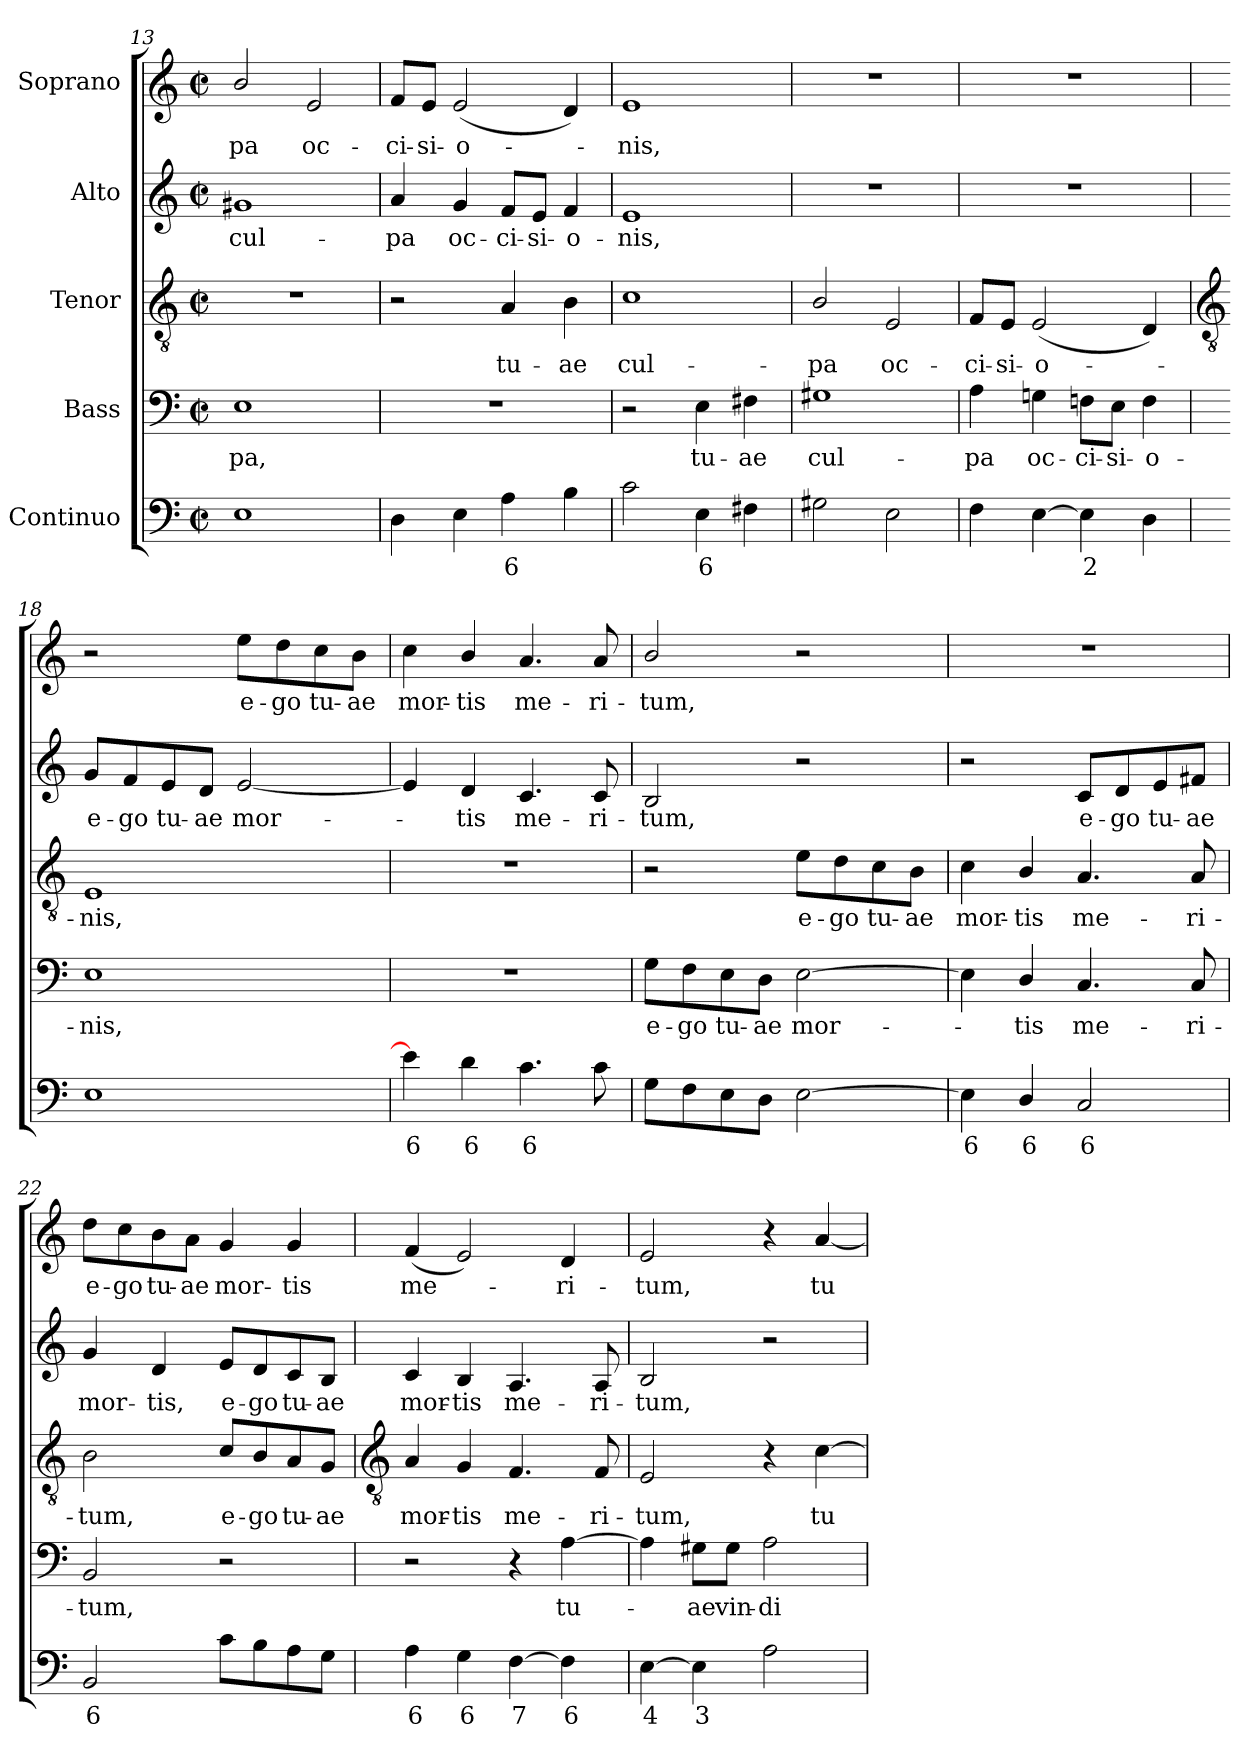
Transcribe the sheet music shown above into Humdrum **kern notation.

**kern	**text	**kern	**text	**kern	**text	**kern	**text	**kern	**text
*part5	*part5	*part4	*part4	*part3	*part3	*part2	*part2	*part1	*part1
*staff5	*staff5	*staff4	*staff4	*staff3	*staff3	*staff2	*staff2	*staff1	*staff1
*I"Continuo	*	*I"Bass	*	*I"Tenor	*	*I"Alto	*	*I"Soprano	*
*clefF4	*	*clefF4	*	*clefGv2	*	*clefG2	*	*clefG2	*
*k[]	*	*k[]	*	*k[]	*	*k[]	*	*k[]	*
*C:	*	*C:	*	*C:	*	*C:	*	*C:	*
*M2/2	*	*M2/2	*	*M2/2	*	*M2/2	*	*M2/2	*
*met(c|)	*	*met(c|)	*	*met(c|)	*	*met(c|)	*	*met(c|)	*
=13	=13	=13	=13	=13	=13	=13	=13	=13	=13
!	!	!	!LO:LY:b	!	!	!	!LO:LY:b	!	!LO:LY:b
1E	.	1E	-pa,	1r	.	1g#X	cul-	2b/	-pa
!	!	!	!	!	!	!	!	!	!LO:LY:b
.	.	.	.	.	.	.	.	2e	oc-
=14	=14	=14	=14	=14	=14	=14	=14	=14	=14
!	!	!	!	!	!	!	!LO:LY:b	!	!LO:LY:b
4D	.	1r	.	2r	.	4a	-pa	8f/L	-ci-
!	!	!	!	!	!	!	!	!	!LO:LY:b
.	.	.	.	.	.	.	.	8e/J	-si-
!	!	!	!	!	!	!	!LO:LY:b	!	!LO:LY:b
4E	.	.	.	.	.	4g	oc-	(<2e	-o-
!	!LO:LY:b	!	!	!	!LO:LY:b	!	!LO:LY:b	!	!
4A	6	.	.	4A	tu-	8f/L	-ci-	.	.
!	!	!	!	!	!	!	!LO:LY:b	!	!
.	.	.	.	.	.	8e/J	-si-	.	.
!	!	!	!	!	!LO:LY:b	!	!LO:LY:b	!	!
4B	.	.	.	4B	-ae	4f	-o-	4d)	.
=15	=15	=15	=15	=15	=15	=15	=15	=15	=15
!	!	!	!	!	!LO:LY:b	!	!LO:LY:b	!	!LO:LY:b
2c	.	2r	.	1c	cul-	1e	-nis,	1e	nis,
!	!LO:LY:b	!	!LO:LY:b	!	!	!	!	!	!
4E	6	4E	tu-	.	.	.	.	.	.
!	!	!	!LO:LY:b	!	!	!	!	!	!
4F#X	.	4F#X	-ae	.	.	.	.	.	.
=16	=16	=16	=16	=16	=16	=16	=16	=16	=16
!	!	!	!LO:LY:b	!	!LO:LY:b	!	!	!	!
2G#X	.	1G#X	cul-	2B/	-pa	1r	.	1r	.
!	!	!	!	!	!LO:LY:b	!	!	!	!
2E	.	.	.	2E	oc-	.	.	.	.
=17	=17	=17	=17	=17	=17	=17	=17	=17	=17
!	!	!	!LO:LY:b	!	!LO:LY:b	!	!	!	!
4F	.	4A	-pa	8F/L	-ci-	1r	.	1r	.
!	!	!	!	!	!LO:LY:b	!	!	!	!
.	.	.	.	8E/J	-si-	.	.	.	.
!	!	!	!LO:LY:b	!	!LO:LY:b	!	!	!	!
[4E	.	4Gn	oc-	(<2E	-o-	.	.	.	.
!	!LO:LY:b	!	!LO:LY:b	!	!	!	!	!	!
4E]	2	8Fn\L	-ci-	.	.	.	.	.	.
!	!	!	!LO:LY:b	!	!	!	!	!	!
.	.	8E\J	-si-	.	.	.	.	.	.
!	!	!	!LO:LY:b	!	!	!	!	!	!
4D	.	4F	-o-	4D)	.	.	.	.	.
!!LO:LB:g=z
=18	=18	=18	=18	=18	=18	=18	=18	=18	=18
*	*	*	*	*clefGv2	*	*	*	*	*
!	!	!	!LO:LY:b	!	!LO:LY:b	!	!LO:LY:b	!	!
1E	.	1E	-nis,	1E	nis,	8g/L	e-	2r	.
!	!	!	!	!	!	!	!LO:LY:b	!	!
.	.	.	.	.	.	8f/	-go	.	.
!	!	!	!	!	!	!	!LO:LY:b	!	!
.	.	.	.	.	.	8e/	tu-	.	.
!	!	!	!	!	!	!	!LO:LY:b	!	!
.	.	.	.	.	.	8d/J	-ae	.	.
!	!	!	!	!	!	!	!LO:LY:b	!	!LO:LY:b
.	.	.	.	.	.	[2e	mor-	8ee\L	e-
!	!	!	!	!	!	!	!	!	!LO:LY:b
.	.	.	.	.	.	.	.	8dd\	-go
!	!	!	!	!	!	!	!	!	!LO:LY:b
.	.	.	.	.	.	.	.	8cc\	tu-
!	!	!	!	!	!	!	!	!	!LO:LY:b
.	.	.	.	.	.	.	.	8b\J	-ae
=19	=19	=19	=19	=19	=19	=19	=19	=19	=19
!	!LO:LY:b	!	!	!	!	!	!	!	!LO:LY:b
4e]	6	1r	.	1r	.	4e]	.	4cc	mor-
!	!LO:LY:b	!	!	!	!	!	!LO:LY:b	!	!LO:LY:b
4d	6	.	.	.	.	4d	tis	4b/	-tis
!	!LO:LY:b	!	!	!	!	!	!LO:LY:b	!	!LO:LY:b
4.c	6	.	.	.	.	4.c	me-	4.a	me-
!	!	!	!	!	!	!	!LO:LY:b	!	!LO:LY:b
8c	.	.	.	.	.	8c	-ri-	8a	-ri-
=20	=20	=20	=20	=20	=20	=20	=20	=20	=20
!	!	!	!LO:LY:b	!	!	!	!LO:LY:b	!	!LO:LY:b
8GL	.	8G\L	e-	2r	.	2B	-tum,	2b/	-tum,
!	!	!	!LO:LY:b	!	!	!	!	!	!
8F	.	8F\	-go	.	.	.	.	.	.
!	!	!	!LO:LY:b	!	!	!	!	!	!
8E	.	8E\	tu-	.	.	.	.	.	.
!	!	!	!LO:LY:b	!	!	!	!	!	!
8DJ	.	8D\J	-ae	.	.	.	.	.	.
!	!	!	!LO:LY:b	!	!LO:LY:b	!	!	!	!
[2E	.	[2E	mor-	8e\L	e-	2r	.	2r	.
!	!	!	!	!	!LO:LY:b	!	!	!	!
.	.	.	.	8d\	-go	.	.	.	.
!	!	!	!	!	!LO:LY:b	!	!	!	!
.	.	.	.	8c\	tu-	.	.	.	.
!	!	!	!	!	!LO:LY:b	!	!	!	!
.	.	.	.	8B\J	-ae	.	.	.	.
=21	=21	=21	=21	=21	=21	=21	=21	=21	=21
!	!LO:LY:b	!	!	!	!LO:LY:b	!	!	!	!
4E]	6	4E]	.	4c	mor-	2r	.	1r	.
!	!LO:LY:b	!	!LO:LY:b	!	!LO:LY:b	!	!	!	!
4D/	6	4D/	tis	4B/	-tis	.	.	.	.
!	!LO:LY:b	!	!LO:LY:b	!	!LO:LY:b	!	!LO:LY:b	!	!
2C	6	4.C	me-	4.A	me-	8c/L	e-	.	.
!	!	!	!	!	!	!	!LO:LY:b	!	!
.	.	.	.	.	.	8d/	-go	.	.
!	!	!	!	!	!	!	!LO:LY:b	!	!
.	.	.	.	.	.	8e/	tu-	.	.
!	!	!	!LO:LY:b	!	!LO:LY:b	!	!LO:LY:b	!	!
.	.	8C	-ri-	8A	-ri-	8f#X/J	-ae	.	.
=22	=22	=22	=22	=22	=22	=22	=22	=22	=22
!	!LO:LY:b	!	!LO:LY:b	!	!LO:LY:b	!	!LO:LY:b	!	!LO:LY:b
2BB	6	2BB	-tum,	2B	-tum,	4g	mor-	8dd\L	e-
!	!	!	!	!	!	!	!	!	!LO:LY:b
.	.	.	.	.	.	.	.	8cc\	-go
!	!	!	!	!	!	!	!LO:LY:b	!	!LO:LY:b
.	.	.	.	.	.	4d	-tis,	8b\	tu-
!	!	!	!	!	!	!	!	!	!LO:LY:b
.	.	.	.	.	.	.	.	8a\J	-ae
!	!	!	!	!	!LO:LY:b	!	!LO:LY:b	!	!LO:LY:b
8cL	.	2r	.	8c/L	e-	8e/L	e-	4g	mor-
!	!	!	!	!	!LO:LY:b	!	!LO:LY:b	!	!
8B	.	.	.	8B/	-go	8d/	-go	.	.
!	!	!	!	!	!LO:LY:b	!	!LO:LY:b	!	!LO:LY:b
8A	.	.	.	8A/	tu-	8c/	tu-	4g	-tis
!	!	!	!	!	!LO:LY:b	!	!LO:LY:b	!	!
8GJ	.	.	.	8G/J	-ae	8B/J	-ae	.	.
!!LO:LB:g=z
=23	=23	=23	=23	=23	=23	=23	=23	=23	=23
*	*	*	*	*clefGv2	*	*	*	*	*
!	!LO:LY:b	!	!	!	!LO:LY:b	!	!LO:LY:b	!	!LO:LY:b
4A	6	2r	.	4A	mor-	4c	mor-	(<4f	me-
!	!LO:LY:b	!	!	!	!LO:LY:b	!	!LO:LY:b	!	!
4G	6	.	.	4G	-tis	4B	-tis	2e)	.
!	!LO:LY:b	!	!	!	!LO:LY:b	!	!LO:LY:b	!	!
[4F	7	4r	.	4.F	me-	4.A	me-	.	.
!	!LO:LY:b	!	!LO:LY:b	!	!	!	!	!	!LO:LY:b
4F]	6	[4A	tu-	.	.	.	.	4d	ri-
!	!	!	!	!	!LO:LY:b	!	!LO:LY:b	!	!
.	.	.	.	8F	-ri-	8A	-ri-	.	.
=24	=24	=24	=24	=24	=24	=24	=24	=24	=24
!	!LO:LY:b	!	!	!	!LO:LY:b	!	!LO:LY:b	!	!LO:LY:b
[4E	4	4A]	.	2E	-tum,	2B	-tum,	2e	-tum,
!	!LO:LY:b	!	!LO:LY:b	!	!	!	!	!	!
4E]	3	8G#X\L	ae	.	.	.	.	.	.
!	!	!	!LO:LY:b	!	!	!	!	!	!
.	.	8G#\J	vin-	.	.	.	.	.	.
!	!	!	!LO:LY:b	!	!	!	!	!	!
2A	.	2A	-di-	4r	.	2r	.	4r	.
!	!	!	!	!	!LO:LY:b	!	!	!	!LO:LY:b
.	.	.	.	[4c	tu-	.	.	[4a	tu-
=	=	=	=	=	=	=	=	=	=
*-	*-	*-	*-	*-	*-	*-	*-	*-	*-
